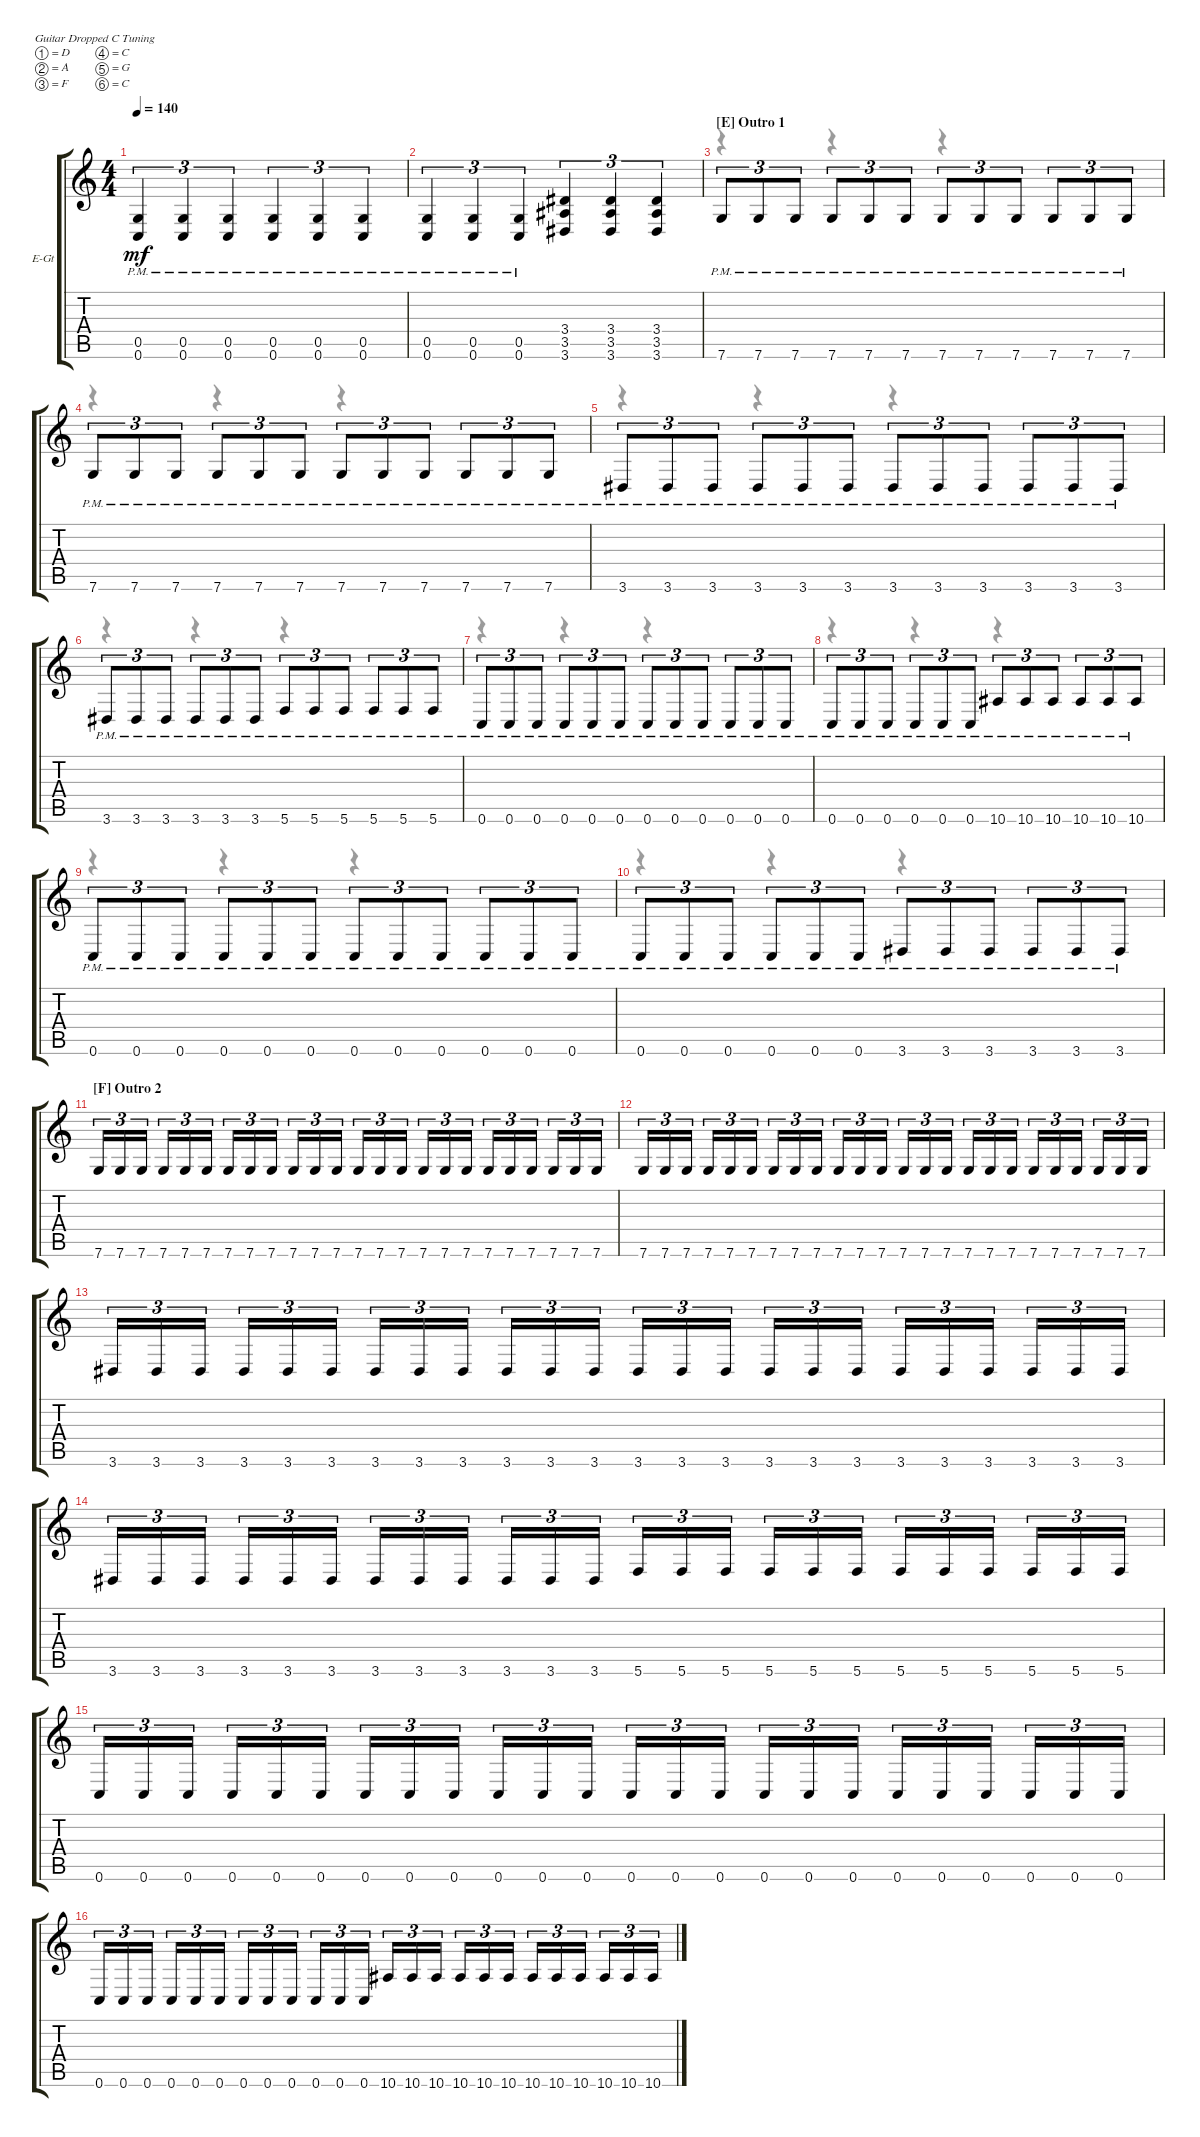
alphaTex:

\bracketExtendMode groupsimilarinstruments
\firstSystemTrackNameOrientation horizontal
\otherSystemsTrackNameOrientation horizontal
\track ("Mark" "E-Gt") {instrument distortionguitar}
\staff {score tabs}
\tuning (D4 A3 F3 C3 G2 C2)
\voice
\ts (4 4)
\tempo 140
\clef g2
\ks c
(0.6{pm} 0.5{pm}).4{tu (3 2) dy mf} (0.5{pm} 0.6{pm}).4{tu (3 2)} (0.6{pm} 0.5{pm}).4{tu (3 2)} (0.6{pm} 0.5{pm}).4{tu (3 2)} (0.5{pm} 0.6{pm}).4{tu (3 2)} (0.6{pm} 0.5{pm}).4{tu (3 2)} |
(0.6{pm} 0.5{pm}).4{tu (3 2)} (0.5{pm} 0.6{pm}).4{tu (3 2)} (0.6{pm} 0.5{pm}).4{tu (3 2)} (3.6 3.5 3.4).4{tu (3 2)} (3.5 3.6 3.4).4{tu (3 2)} (3.6 3.5 3.4).4{tu (3 2)} |
\section ("E" "Outro 1")
7.6{pm}.8{tu (3 2)} 7.6{pm}.8{tu (3 2)} 7.6{pm}.8{tu (3 2)} 7.6{pm}.8{tu (3 2)} 7.6{pm}.8{tu (3 2)} 7.6{pm}.8{tu (3 2)} 7.6{pm}.8{tu (3 2)} 7.6{pm}.8{tu (3 2)} 7.6{pm}.8{tu (3 2)} 7.6{pm}.8{tu (3 2)} 7.6{pm}.8{tu (3 2)} 7.6{pm}.8{tu (3 2)} |
7.6{pm}.8{tu (3 2)} 7.6{pm}.8{tu (3 2)} 7.6{pm}.8{tu (3 2)} 7.6{pm}.8{tu (3 2)} 7.6{pm}.8{tu (3 2)} 7.6{pm}.8{tu (3 2)} 7.6{pm}.8{tu (3 2)} 7.6{pm}.8{tu (3 2)} 7.6{pm}.8{tu (3 2)} 7.6{pm}.8{tu (3 2)} 7.6{pm}.8{tu (3 2)} 7.6{pm}.8{tu (3 2)} |
3.6{pm}.8{tu (3 2)} 3.6{pm}.8{tu (3 2)} 3.6{pm}.8{tu (3 2)} 3.6{pm}.8{tu (3 2)} 3.6{pm}.8{tu (3 2)} 3.6{pm}.8{tu (3 2)} 3.6{pm}.8{tu (3 2)} 3.6{pm}.8{tu (3 2)} 3.6{pm}.8{tu (3 2)} 3.6{pm}.8{tu (3 2)} 3.6{pm}.8{tu (3 2)} 3.6{pm}.8{tu (3 2)} |
3.6{pm}.8{tu (3 2)} 3.6{pm}.8{tu (3 2)} 3.6{pm}.8{tu (3 2)} 3.6{pm}.8{tu (3 2)} 3.6{pm}.8{tu (3 2)} 3.6{pm}.8{tu (3 2)} 5.6{pm}.8{tu (3 2)} 5.6{pm}.8{tu (3 2)} 5.6{pm}.8{tu (3 2)} 5.6{pm}.8{tu (3 2)} 5.6{pm}.8{tu (3 2)} 5.6{pm}.8{tu (3 2)} |
0.6{pm}.8{tu (3 2)} 0.6{pm}.8{tu (3 2)} 0.6{pm}.8{tu (3 2)} 0.6{pm}.8{tu (3 2)} 0.6{pm}.8{tu (3 2)} 0.6{pm}.8{tu (3 2)} 0.6{pm}.8{tu (3 2)} 0.6{pm}.8{tu (3 2)} 0.6{pm}.8{tu (3 2)} 0.6{pm}.8{tu (3 2)} 0.6{pm}.8{tu (3 2)} 0.6{pm}.8{tu (3 2)} |
0.6{pm}.8{tu (3 2)} 0.6{pm}.8{tu (3 2)} 0.6{pm}.8{tu (3 2)} 0.6{pm}.8{tu (3 2)} 0.6{pm}.8{tu (3 2)} 0.6{pm}.8{tu (3 2)} 10.6{pm}.8{tu (3 2)} 10.6{pm}.8{tu (3 2)} 10.6{pm}.8{tu (3 2)} 10.6{pm}.8{tu (3 2)} 10.6{pm}.8{tu (3 2)} 10.6{pm}.8{tu (3 2)} |
0.6{pm}.8{tu (3 2)} 0.6{pm}.8{tu (3 2)} 0.6{pm}.8{tu (3 2)} 0.6{pm}.8{tu (3 2)} 0.6{pm}.8{tu (3 2)} 0.6{pm}.8{tu (3 2)} 0.6{pm}.8{tu (3 2)} 0.6{pm}.8{tu (3 2)} 0.6{pm}.8{tu (3 2)} 0.6{pm}.8{tu (3 2)} 0.6{pm}.8{tu (3 2)} 0.6{pm}.8{tu (3 2)} |
0.6{pm}.8{tu (3 2)} 0.6{pm}.8{tu (3 2)} 0.6{pm}.8{tu (3 2)} 0.6{pm}.8{tu (3 2)} 0.6{pm}.8{tu (3 2)} 0.6{pm}.8{tu (3 2)} 3.6{pm}.8{tu (3 2)} 3.6{pm}.8{tu (3 2)} 3.6{pm}.8{tu (3 2)} 3.6{pm}.8{tu (3 2)} 3.6{pm}.8{tu (3 2)} 3.6{pm}.8{tu (3 2)} |
\section ("F" "Outro 2")
7.6.16{tu (3 2)} 7.6.16{tu (3 2)} 7.6.16{tu (3 2)} 7.6.16{tu (3 2)} 7.6.16{tu (3 2)} 7.6.16{tu (3 2)} 7.6.16{tu (3 2)} 7.6.16{tu (3 2)} 7.6.16{tu (3 2)} 7.6.16{tu (3 2)} 7.6.16{tu (3 2)} 7.6.16{tu (3 2)} 7.6.16{tu (3 2)} 7.6.16{tu (3 2)} 7.6.16{tu (3 2)} 7.6.16{tu (3 2)} 7.6.16{tu (3 2)} 7.6.16{tu (3 2)} 7.6.16{tu (3 2)} 7.6.16{tu (3 2)} 7.6.16{tu (3 2)} 7.6.16{tu (3 2)} 7.6.16{tu (3 2)} 7.6.16{tu (3 2)} |
7.6.16{tu (3 2)} 7.6.16{tu (3 2)} 7.6.16{tu (3 2)} 7.6.16{tu (3 2)} 7.6.16{tu (3 2)} 7.6.16{tu (3 2)} 7.6.16{tu (3 2)} 7.6.16{tu (3 2)} 7.6.16{tu (3 2)} 7.6.16{tu (3 2)} 7.6.16{tu (3 2)} 7.6.16{tu (3 2)} 7.6.16{tu (3 2)} 7.6.16{tu (3 2)} 7.6.16{tu (3 2)} 7.6.16{tu (3 2)} 7.6.16{tu (3 2)} 7.6.16{tu (3 2)} 7.6.16{tu (3 2)} 7.6.16{tu (3 2)} 7.6.16{tu (3 2)} 7.6.16{tu (3 2)} 7.6.16{tu (3 2)} 7.6.16{tu (3 2)} |
3.6.16{tu (3 2)} 3.6.16{tu (3 2)} 3.6.16{tu (3 2)} 3.6.16{tu (3 2)} 3.6.16{tu (3 2)} 3.6.16{tu (3 2)} 3.6.16{tu (3 2)} 3.6.16{tu (3 2)} 3.6.16{tu (3 2)} 3.6.16{tu (3 2)} 3.6.16{tu (3 2)} 3.6.16{tu (3 2)} 3.6.16{tu (3 2)} 3.6.16{tu (3 2)} 3.6.16{tu (3 2)} 3.6.16{tu (3 2)} 3.6.16{tu (3 2)} 3.6.16{tu (3 2)} 3.6.16{tu (3 2)} 3.6.16{tu (3 2)} 3.6.16{tu (3 2)} 3.6.16{tu (3 2)} 3.6.16{tu (3 2)} 3.6.16{tu (3 2)} |
3.6.16{tu (3 2)} 3.6.16{tu (3 2)} 3.6.16{tu (3 2)} 3.6.16{tu (3 2)} 3.6.16{tu (3 2)} 3.6.16{tu (3 2)} 3.6.16{tu (3 2)} 3.6.16{tu (3 2)} 3.6.16{tu (3 2)} 3.6.16{tu (3 2)} 3.6.16{tu (3 2)} 3.6.16{tu (3 2)} 5.6.16{tu (3 2)} 5.6.16{tu (3 2)} 5.6.16{tu (3 2)} 5.6.16{tu (3 2)} 5.6.16{tu (3 2)} 5.6.16{tu (3 2)} 5.6.16{tu (3 2)} 5.6.16{tu (3 2)} 5.6.16{tu (3 2)} 5.6.16{tu (3 2)} 5.6.16{tu (3 2)} 5.6.16{tu (3 2)} |
0.6.16{tu (3 2)} 0.6.16{tu (3 2)} 0.6.16{tu (3 2)} 0.6.16{tu (3 2)} 0.6.16{tu (3 2)} 0.6.16{tu (3 2)} 0.6.16{tu (3 2)} 0.6.16{tu (3 2)} 0.6.16{tu (3 2)} 0.6.16{tu (3 2)} 0.6.16{tu (3 2)} 0.6.16{tu (3 2)} 0.6.16{tu (3 2)} 0.6.16{tu (3 2)} 0.6.16{tu (3 2)} 0.6.16{tu (3 2)} 0.6.16{tu (3 2)} 0.6.16{tu (3 2)} 0.6.16{tu (3 2)} 0.6.16{tu (3 2)} 0.6.16{tu (3 2)} 0.6.16{tu (3 2)} 0.6.16{tu (3 2)} 0.6.16{tu (3 2)} |
0.6.16{tu (3 2)} 0.6.16{tu (3 2)} 0.6.16{tu (3 2)} 0.6.16{tu (3 2)} 0.6.16{tu (3 2)} 0.6.16{tu (3 2)} 0.6.16{tu (3 2)} 0.6.16{tu (3 2)} 0.6.16{tu (3 2)} 0.6.16{tu (3 2)} 0.6.16{tu (3 2)} 0.6.16{tu (3 2)} 10.6.16{tu (3 2)} 10.6.16{tu (3 2)} 10.6.16{tu (3 2)} 10.6.16{tu (3 2)} 10.6.16{tu (3 2)} 10.6.16{tu (3 2)} 10.6.16{tu (3 2)} 10.6.16{tu (3 2)} 10.6.16{tu (3 2)} 10.6.16{tu (3 2)} 10.6.16{tu (3 2)} 10.6.16{tu (3 2)}
\voice
\clef g2
\ottava regular
\simile none
\ks c
|
|
r.4{dy mf} r.4 r.4 |
r.4 r.4 r.4 |
r.4 r.4 r.4 |
r.4 r.4 r.4 |
r.4 r.4 r.4 |
r.4 r.4 r.4 |
r.4 r.4 r.4 |
r.4 r.4 r.4 |
|
|
|
|
|
